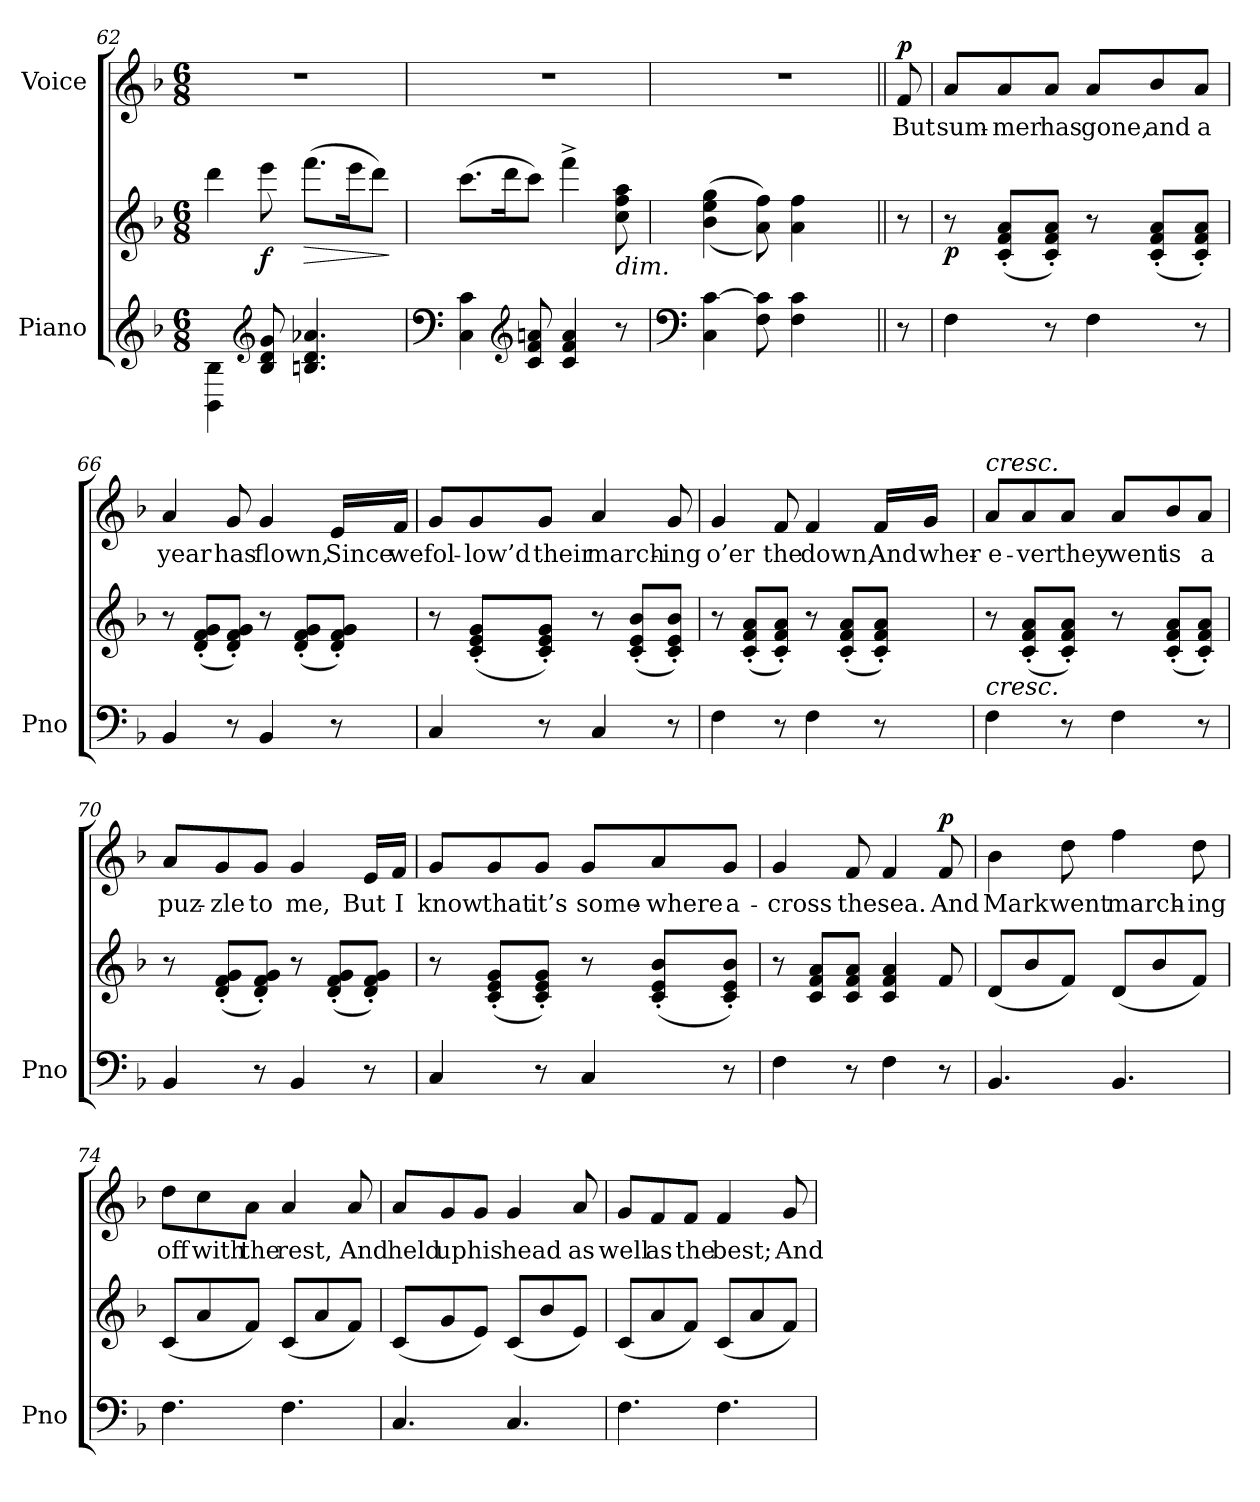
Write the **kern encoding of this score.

**kern	**kern	**dynam	**kern	**text	**dynam
*part2	*part2	*part2	*part1	*part1	*part1
*staff3	*staff2	*staff2/3	*staff1	*staff1	*staff1
*I"Piano	*	*	*I"Voice	*	*
*I'Pno	*	*	*	*	*
*clefG2	*clefG2	*	*clefG2	*	*
*k[b-]	*k[b-]	*	*k[b-]	*	*
*M6/8	*M6/8	*	*M6/8	*	*
=62	=62	=62	=62	=62	=62
4BB-\ 4B-\	4ddd\	.	2.r	.	.
*clefG2	*	*	*	*	*
!	!	!LO:DY:b	!	!	!
8B-/ 8d/ 8g/	8eee\	f	.	.	.
!	!	!LO:HP:b	!	!	!
4.Bn/ 4.d/ 4.a-X/	(>8.fff\L	>	.	.	.
.	16eee\K	.	.	.	.
.	8ddd\J)	.	.	.	.
.	.	]	.	.	.
=63	=63	=63	=63	=63	=63
*clefF4	*	*	*	*	*
4C\ 4c\	(>8.ccc\L	.	2.r	.	.
.	16ddd\K	.	.	.	.
*clefG2	*	*	*	*	*
8c/ 8f/ 8an/	8ccc\J)	.	.	.	.
4c/ 4f/ 4a/	4fff^\	.	.	.	.
!	!LO:TX:b:i:t=dim.	!	!	!	!
8r	8cc\ 8ff\ 8aa\	.	.	.	.
=64	=64	=64	=64	=64	=64
*clefF4	*	*	*	*	*
4C\ [4c\	(>(<4b-\ 4ee\ 4gg\	.	2.r	.	.
8F\ 8c\]	8a\ 8ff\))	.	.	.	.
4F\ 4c\	4a\ 4ff\	.	.	.	.
8ryy	8ryy	.	.	.	.
!!LO:LB:g=z
=64X3||	=64X3||	=64X3||	=64X3||	=64X3||	=64X3||
!	!	!	!	!LO:LY:b	!LO:DY:a
8r	8r	.	8f/	But	p
=65	=65	=65	=65	=65	=65
!	!	!LO:DY:b	!	!LO:LY:b	!
4F\	8r	p	8a/L	sum-	.
!	!	!	!	!LO:LY:b	!
.	(<8c/' 8f/' 8a/'L	.	8a/	-mer	.
!	!	!	!	!LO:LY:b	!
8r	8c/' 8f/' 8a/'J)	.	8a/J	has	.
!	!	!	!	!LO:LY:b	!
4F\	8r	.	8a/L	gone,	.
!	!	!	!	!LO:LY:b	!
.	(<8c/' 8f/' 8a/'L	.	8b-/	and	.
!	!	!	!	!LO:LY:b	!
8r	8c/' 8f/' 8a/'J)	.	8a/J	a	.
=66	=66	=66	=66	=66	=66
!	!	!	!	!LO:LY:b	!
4BB-/	8r	.	4a/	year	.
.	(<8d/' 8f/' 8g/'L	.	.	.	.
!	!	!	!	!LO:LY:b	!
8r	8d/' 8f/' 8g/'J)	.	8g/	has	.
!	!	!	!	!LO:LY:b	!
4BB-/	8r	.	4g/	flown,	.
.	(<8d/' 8f/' 8g/'L	.	.	.	.
!	!	!	!	!LO:LY:b	!
8r	8d/' 8f/' 8g/'J)	.	16e/LL	Since	.
!	!	!	!	!LO:LY:b	!
.	.	.	16f/JJ	we	.
=67	=67	=67	=67	=67	=67
!	!	!	!	!LO:LY:b	!
4C/	8r	.	8g/L	fol-	.
!	!	!	!	!LO:LY:b	!
.	(<8c/' 8e/' 8g/'L	.	8g/	-low’d	.
!	!	!	!	!LO:LY:b	!
8r	8c/' 8e/' 8g/'J)	.	8g/J	their	.
!	!	!	!	!LO:LY:b	!
4C/	8r	.	4a/	march-	.
.	(<8c/' 8e/' 8b-/'L	.	.	.	.
!	!	!	!	!LO:LY:b	!
8r	8c/' 8e/' 8b-/'J)	.	8g/	-ing	.
=68	=68	=68	=68	=68	=68
!	!	!	!	!LO:LY:b	!
4F\	8r	.	4g/	o’er	.
.	(<8c/' 8f/' 8a/'L	.	.	.	.
!	!	!	!	!LO:LY:b	!
8r	8c/' 8f/' 8a/'J)	.	8f/	the	.
!	!	!	!	!LO:LY:b	!
4F\	8r	.	4f/	down,	.
.	(<8c/' 8f/' 8a/'L	.	.	.	.
!	!	!	!	!LO:LY:b	!
8r	8c/' 8f/' 8a/'J)	.	16f/LL	And	.
!	!	!	!	!LO:LY:b	!
.	.	.	16g/JJ	wher-	.
=69	=69	=69	=69	=69	=69
!	!	!	!LO:TX:a:i:t=cresc.	!	!
!	!LO:TX:b:i:t=cresc.	!	!	!	!
!	!	!	!	!LO:LY:b	!
4F\	8r	.	8a/L	-e-	.
!	!	!	!	!LO:LY:b	!
.	(<8c/' 8f/' 8a/'L	.	8a/	-ver	.
!	!	!	!	!LO:LY:b	!
8r	8c/' 8f/' 8a/'J)	.	8a/J	they	.
!	!	!	!	!LO:LY:b	!
4F\	8r	.	8a/L	went	.
!	!	!	!	!LO:LY:b	!
.	(<8c/' 8f/' 8a/'L	.	8b-/	is	.
!	!	!	!	!LO:LY:b	!
8r	8c/' 8f/' 8a/'J)	.	8a/J	a	.
!!LO:LB:g=z
=70	=70	=70	=70	=70	=70
!	!	!	!	!LO:LY:b	!
4BB-/	8r	.	8a/L	puz-	.
!	!	!	!	!LO:LY:b	!
.	(<8d/' 8f/' 8g/'L	.	8g/	-zle	.
!	!	!	!	!LO:LY:b	!
8r	8d/' 8f/' 8g/'J)	.	8g/J	to	.
!	!	!	!	!LO:LY:b	!
4BB-/	8r	.	4g/	me,	.
.	(<8d/' 8f/' 8g/'L	.	.	.	.
!	!	!	!	!LO:LY:b	!
8r	8d/' 8f/' 8g/'J)	.	16e/LL	But	.
!	!	!	!	!LO:LY:b	!
.	.	.	16f/JJ	I	.
=71	=71	=71	=71	=71	=71
!	!	!	!	!LO:LY:b	!
4C/	8r	.	8g/L	know	.
!	!	!	!	!LO:LY:b	!
.	(<8c/' 8e/' 8g/'L	.	8g/	that	.
!	!	!	!	!LO:LY:b	!
8r	8c/' 8e/' 8g/'J)	.	8g/J	it’s	.
!	!	!	!	!LO:LY:b	!
4C/	8r	.	8g/L	some-	.
!	!	!	!	!LO:LY:b	!
.	(<8c/' 8e/' 8b-/'L	.	8a/	-where	.
!	!	!	!	!LO:LY:b	!
8r	8c/' 8e/' 8b-/'J)	.	8g/J	a-	.
=72	=72	=72	=72	=72	=72
!	!	!	!	!LO:LY:b	!
4F\	8r	.	4g/	-cross	.
.	8c/ 8f/ 8a/L	.	.	.	.
!	!	!	!	!LO:LY:b	!
8r	8c/ 8f/ 8a/J	.	8f/	the	.
!	!	!	!	!LO:LY:b	!
4F\	4c/ 4f/ 4a/	.	4f/	sea.	.
!	!	!LO:DY:b	!	!LO:LY:b	!
!	!	!LO:DY:n=1:b	!	!	!LO:DY:a
8r	8f/	p other-dynamics	8f/	And	p
=73	=73	=73	=73	=73	=73
!	!	!	!	!LO:LY:b	!
4.BB-/	(<8d/L	.	4b-\	Mark	.
.	8b-/	.	.	.	.
!	!	!	!	!LO:LY:b	!
.	8f/J)	.	8dd\	went	.
!	!	!	!	!LO:LY:b	!
4.BB-/	(<8d/L	.	4ff\	march-	.
.	8b-/	.	.	.	.
!	!	!	!	!LO:LY:b	!
.	8f/J)	.	8dd\	-ing	.
=74	=74	=74	=74	=74	=74
!	!	!	!	!LO:LY:b	!
4.F\	(<8c/L	.	8dd\L	off	.
!	!	!	!	!LO:LY:b	!
.	8a/	.	8cc\	with	.
!	!	!	!	!LO:LY:b	!
.	8f/J)	.	8a\J	the	.
!	!	!	!	!LO:LY:b	!
4.F\	(<8c/L	.	4a/	rest,	.
.	8a/	.	.	.	.
!	!	!	!	!LO:LY:b	!
.	8f/J)	.	8a/	And	.
!!LO:PB:g=z
=75	=75	=75	=75	=75	=75
!	!	!	!	!LO:LY:b	!
4.C/	(<8c/L	.	8a/L	held	.
!	!	!	!	!LO:LY:b	!
.	8g/	.	8g/	up	.
!	!	!	!	!LO:LY:b	!
.	8e/J)	.	8g/J	his	.
!	!	!	!	!LO:LY:b	!
4.C/	(<8c/L	.	4g/	head	.
.	8b-/	.	.	.	.
!	!	!	!	!LO:LY:b	!
.	8e/J)	.	8a/	as	.
=76	=76	=76	=76	=76	=76
!	!	!	!	!LO:LY:b	!
4.F\	(<8c/L	.	8g/L	well	.
!	!	!	!	!LO:LY:b	!
.	8a/	.	8f/	as	.
!	!	!	!	!LO:LY:b	!
.	8f/J)	.	8f/J	the	.
!	!	!	!	!LO:LY:b	!
4.F\	(<8c/L	.	4f/	best;	.
.	8a/	.	.	.	.
!	!	!	!	!LO:LY:b	!
.	8f/J)	.	8g/	And	.
=	=	=	=	=	=
*-	*-	*-	*-	*-	*-
